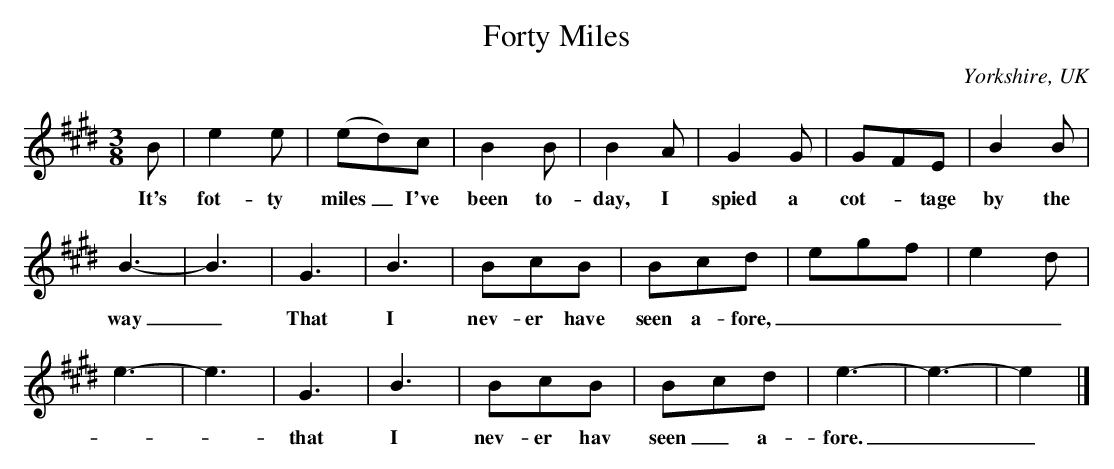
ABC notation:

X:1
T:Forty Miles
O:Yorkshire, UK
M:3/8
L:1/8
K:E
B|e2 e|(ed)c|B2 B|B2 A|G2 G|GFE|B2 B|
w: It's fot- ty miles_ I've been to- day, I spied a cot-_ tage by the
B3-|B3|G3|B3|BcB|Bcd|egf|e2 d|
w: way_ That I nev- er have seen a- fore,_____
e3-|e3|G3|B3|BcB|Bcd|e3-|e3-|e2|]
w: -_ that I nev- er hav seen_ a- fore.__
